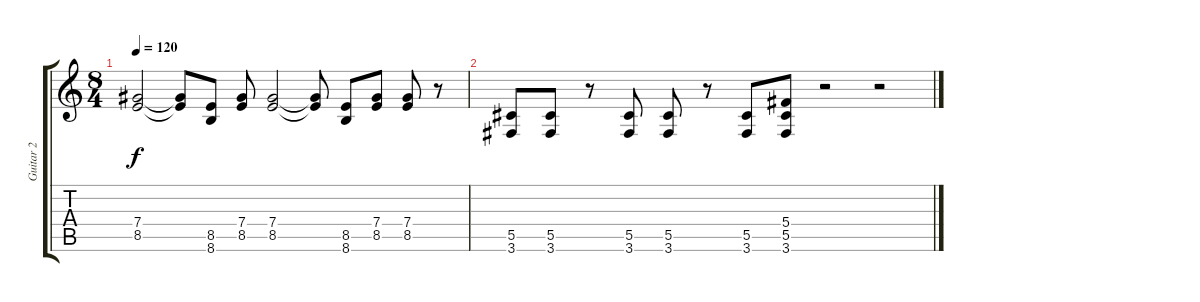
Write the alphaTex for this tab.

\track ("Guitar 2" "Guitar 2") {instrument overdrivenguitar}
\staff {score tabs}
\tuning (Eb4 Bb3 Gb3 Db3 Ab2 Eb2) {hide}
\ts (8 4)
\tempo 120
\clef g2
\ks c
(7.4 8.5).2{dy f} (7.4{t} 8.5{t}).8 (8.5 8.6).8 (7.4 8.5).8 (7.4 8.5).2 (7.4{t} 8.5{t}).8 (8.5 8.6).8 (7.4 8.5).8 (7.4 8.5).8 r.8 |
(5.5 3.6).8 (5.5 3.6).8 r.8 (5.5 3.6).8 (5.5 3.6).8 r.8 (5.5 3.6).8 (5.4 5.5 3.6).8 r.2 r.2
